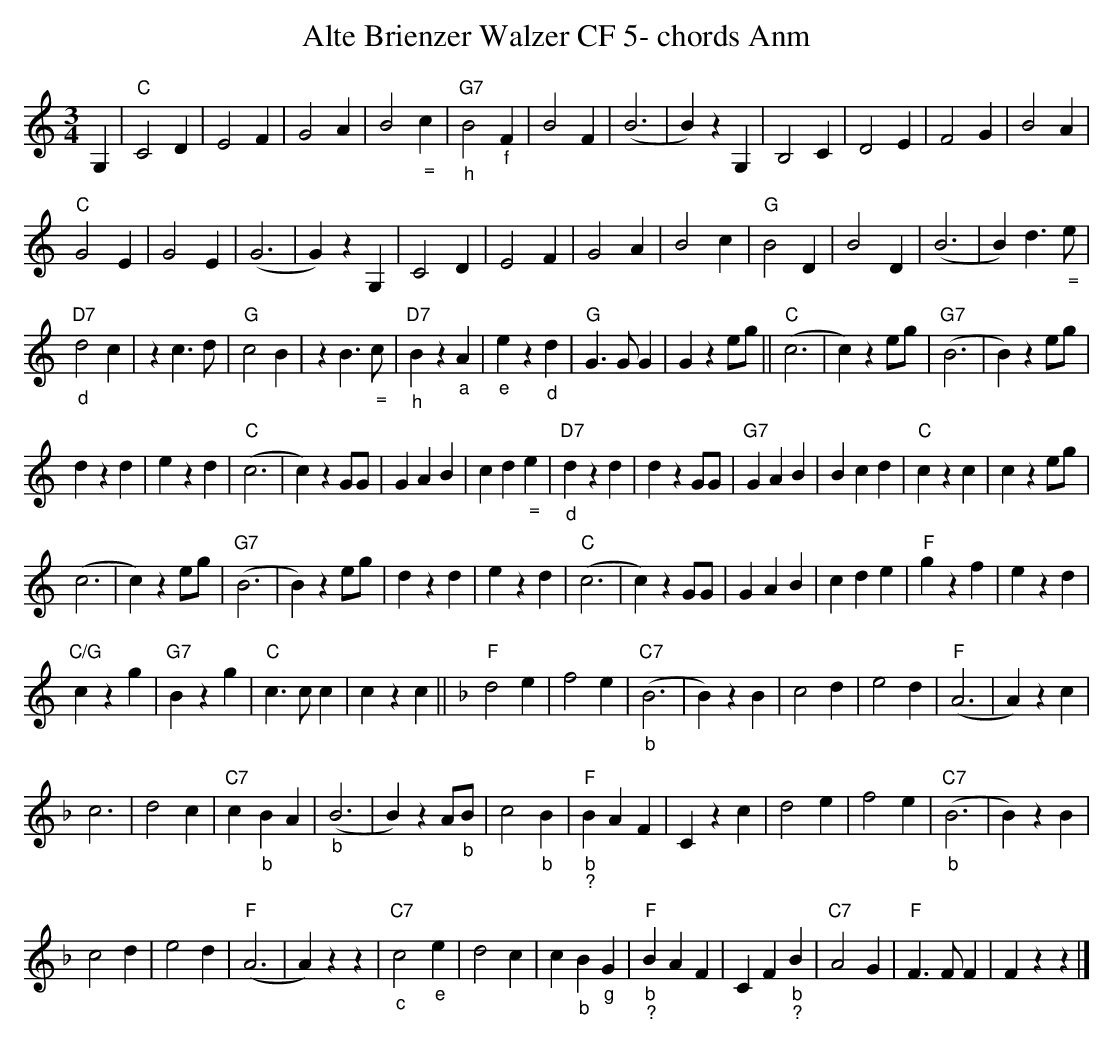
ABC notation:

X:1
T:Alte Brienzer Walzer CF 5- chords Anm
M:3/4
L:1/4
K:Cmaj%%MIDI gchordon
G, | "C"C2D | E2F | G2A | B2"_ ="c | "G7""_h"B2"_f"F | B2F | (B3 | B)zG, | B,2C | D2E | F2G | B2A |
"C"G2E | G2E | (G3 | G)zG, | C2D | E2F | G2A | B2c | "G"B2D | B2D | (B3 | B)d>"_ ="e |
"D7""_d"d2c | zc>d | "G"c2B | zB>"_ ="c | "D7""_h"Bz"_a"A | "_e"ez"_d"d | "G"G>GG | Gze/2g/2 || "C"(c3 | c)ze/2g/2 | "G7"(B3 | B)ze/2g/2 |
dzd | ezd | "C"(c3 | c)zG/2G/2 | GAB | cd"_ ="e | "D7""_d"dzd | dzG/2G/2 | "G7"GAB | Bcd | "C"czc | cz e/2g/2 |
(c3 | c)ze/2g/2 | "G7"(B3 | B)ze/2g/2 | dzd | ezd | "C"(c3 | c)zG/2G/2 | GAB | cde | "F"gzf | ezd |
"C/G"czg | "G7"Bzg | "C"c>cc | czc || [K:Fmaj] "F"d2e | f2e | "C7""_b"(B3 | B)zB | c2d | e2d | "F"(A3 | A)zc |
c3 | d2c | "C7"c"_b"BA | "_b"(B3 | B)zA/2"_b"B/2 | c2"_b"B | "F""_b""_?"BAF | Czc | d2e | f2e | "C7""_b"(B3 | B)zB |
c2d | e2d | "F"(A3 | A)zz | "C7""_c"c2"_e"e | d2c | c"_b"B"_g"G | "F""_b""_?"BAF | CF"_b""_?"B | "C7"A2G | "F"F>FF | Fzz |]
